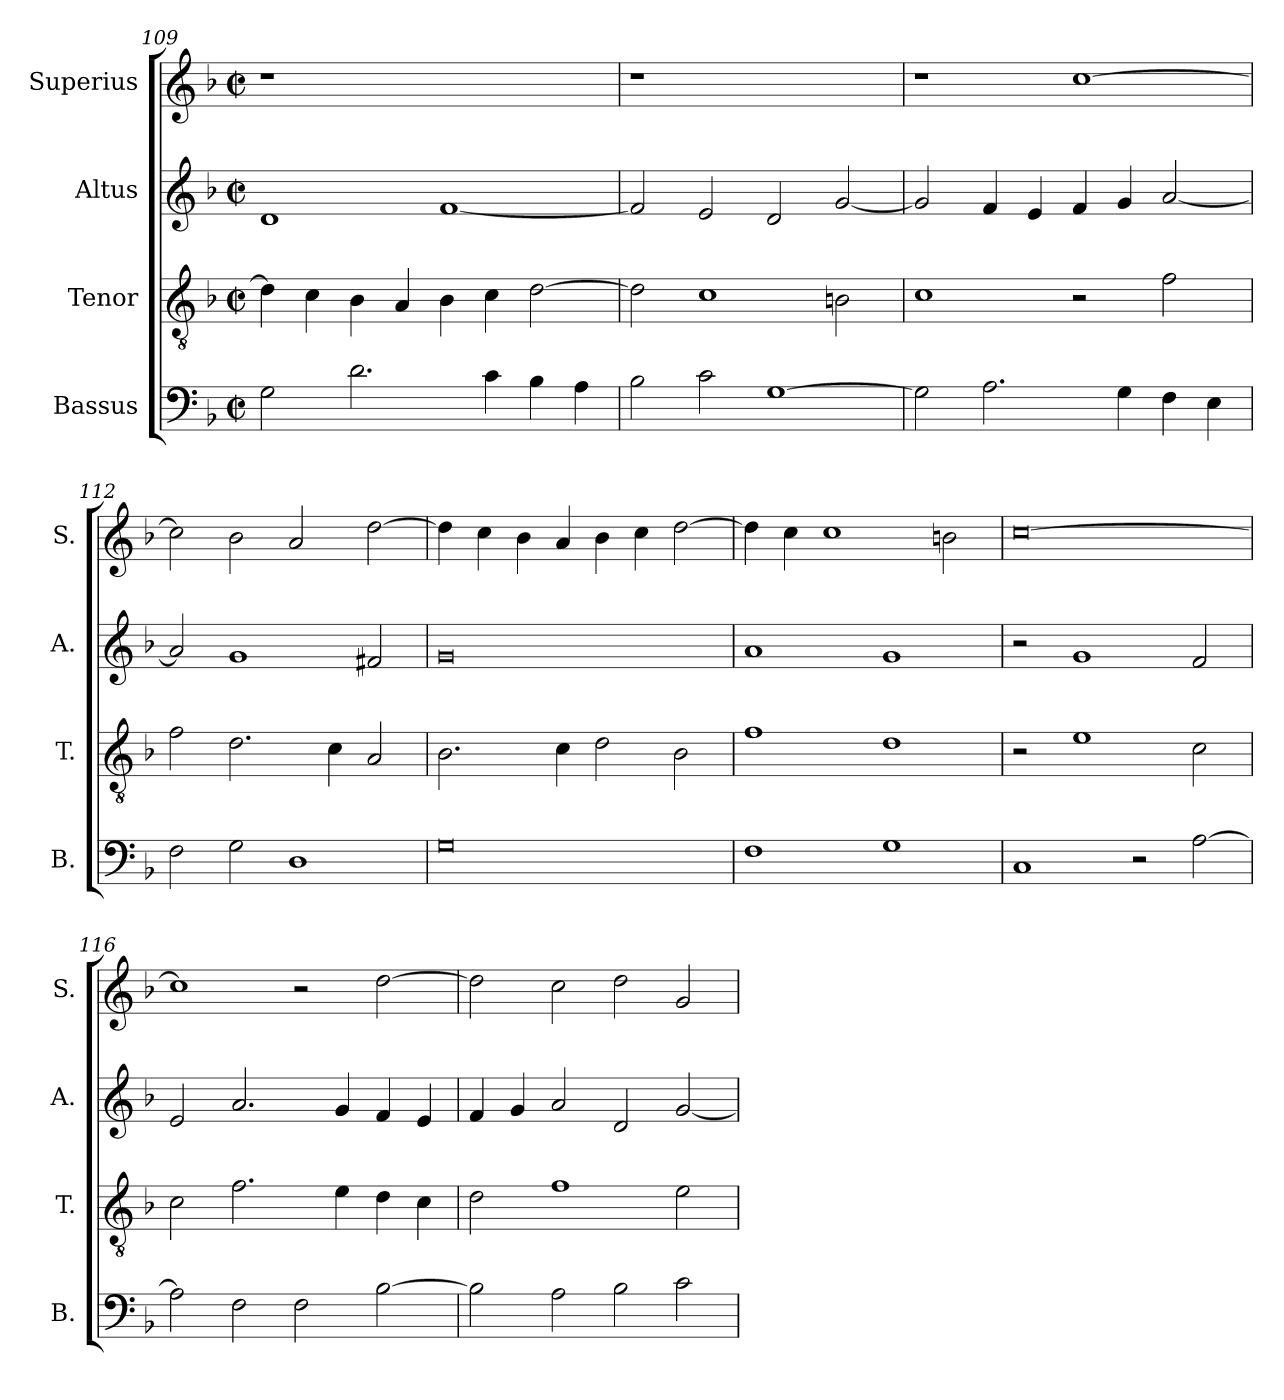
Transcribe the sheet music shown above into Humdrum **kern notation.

**kern	**kern	**kern	**kern
*part4	*part3	*part2	*part1
*staff4	*staff3	*staff2	*staff1
*I"Bassus	*I"Tenor	*I"Altus	*I"Superius
*I'B.	*I'T.	*I'A.	*I'S.
*clefF4	*clefGv2	*clefG2	*clefG2
*	*ITrd7c12	*	*
*k[b-]	*k[b-]	*k[b-]	*k[b-]
*F:	*F:	*F:	*F:
*M2/2	*M2/2	*M2/2	*M2/2
*met(c|)	*met(c|)	*met(c|)	*met(c|)
=109	=109	=109	=109
!	!	!	!LO:N:vis=1
2Gi\	4Di\]	1di	1r
.	4Ci\	.	.
2.di\	4BB-i\	.	.
.	4AAi/	.	.
.	4BB-i\	[<1fi	1ryy
4ci\	4Ci\	.	.
4B-i\	[>2Di\	.	.
4Ai\	.	.	.
=110	=110	=110	=110
!	!	!	!LO:N:vis=1
2B-i\	2Di\]	2fi/]	1r
2ci\	1Ci	2ei/	.
[>1Gi	.	2di/	1ryy
.	2BBni\	[<2gi/	.
!!LO:LB:g=z
=111	=111	=111	=111
2Gi\]	1Ci	2gi/]	1r
2.Ai\	.	4fi/	.
.	.	4ei/	.
.	2r	4fi/	[>1cci
4Gi\	.	4gi/	.
4Fi\	2Fi\	[<2ai/	.
4Ei\	.	.	.
=112	=112	=112	=112
2Fi\	2Fi\	2ai/]	2cci\]
2Gi\	2.Di\	1gi	2b-i\
1Di	.	.	2ai/
.	4Ci\	.	.
.	2AAi/	2f#Xi/	[>2ddi\
=113	=113	=113	=113
0Gi	2.BB-i\	0gi	4ddi\]
.	.	.	4cci\
.	.	.	4b-i\
.	4Ci\	.	4ai/
.	2Di\	.	4b-i\
.	.	.	4cci\
.	2BB-i\	.	[>2ddi\
=114	=114	=114	=114
1Fi	1Fi	1ai	4ddi\]
.	.	.	4cci\
.	.	.	1cci
1Gi	1Di	1gi	.
.	.	.	2bni\
!!LO:PB:g=z
=115	=115	=115	=115
1Ci	2r	2r	[>0cci
.	1Ei	1gi	.
2r	.	.	.
[>2Ai\	2Ci\	2fi/	.
=116	=116	=116	=116
2Ai\]	2Ci\	2ei/	1cci]
2Fi\	2.Fi\	2.ai/	.
2Fi\	.	.	2r
.	4Ei\	4gi/	.
[>2B-i\	4Di\	4fi/	[>2ddi\
.	4Ci\	4ei/	.
=117	=117	=117	=117
2B-i\]	2Di\	4fi/	2ddi\]
.	.	4gi/	.
2Ai\	1Fi	2ai/	2cci\
2B-i\	.	2di/	2ddi\
2ci\	2Ei\	[<2gi/	2gi/
=	=	=	=
*-	*-	*-	*-
